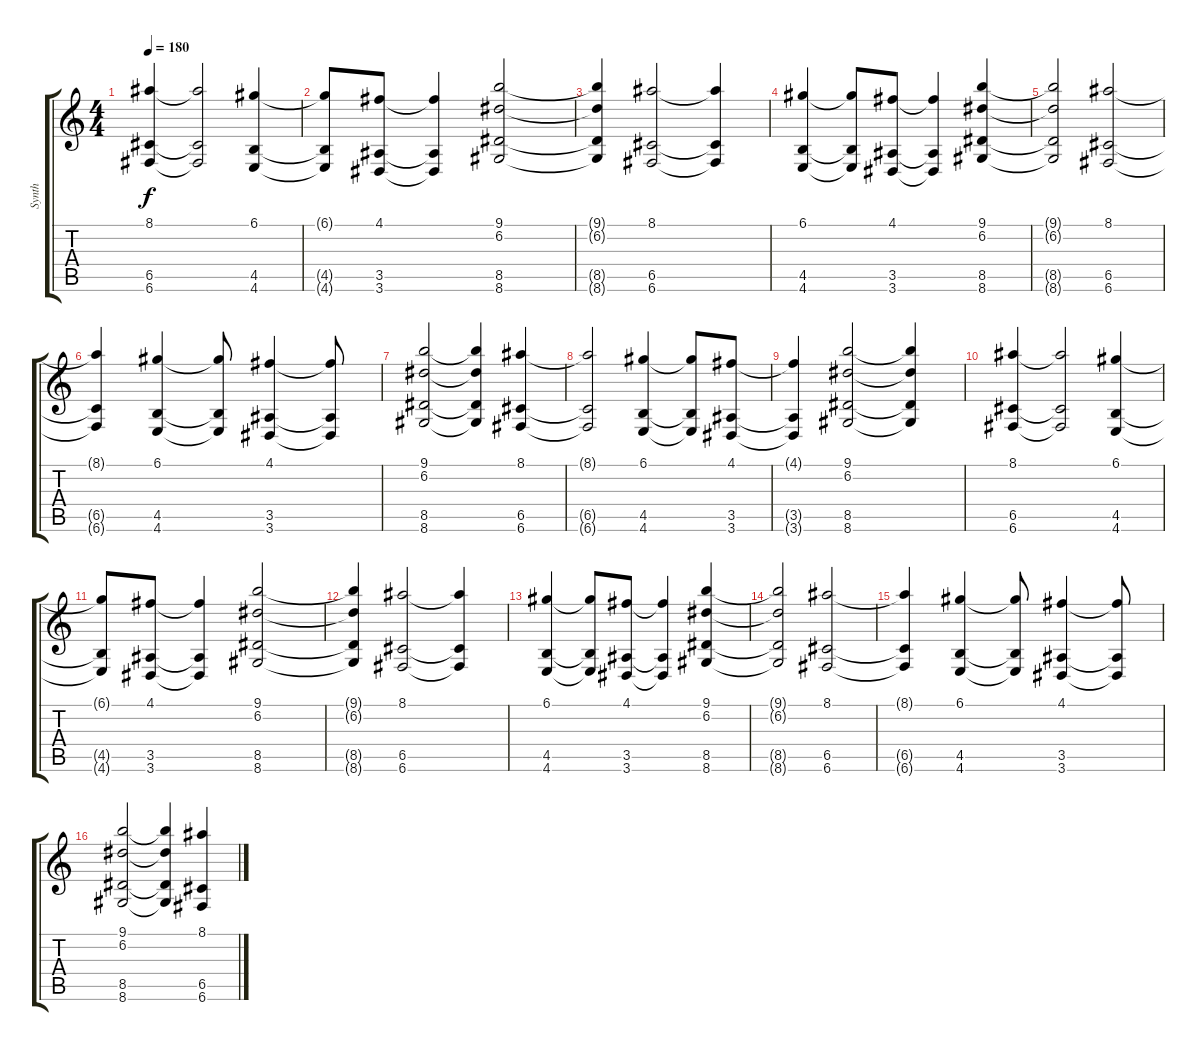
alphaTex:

\track ("Synth" "Synth") {instrument stringensemble1}
\staff {score tabs}
\tuning (D5 A4 F4 C4 G3 C3) {hide}
\ts (4 4)
\tempo 180
\clef g2
\ks c
(8.1 6.5 6.6).4{dy f} (8.1{t} 6.5{t} 6.6{t}).2 (6.1 4.5 4.6).4 |
(6.1{t} 4.5{t} 4.6{t}).8 (4.1 3.5 3.6).8 (4.1{t} 3.5{t} 3.6{t}).4 (9.1 6.2 8.5 8.6).2 |
(9.1{t} 6.2{t} 8.5{t} 8.6{t}).4 (8.1 6.5 6.6).2 (8.1{t} 6.5{t} 6.6{t}).4 |
(6.1 4.5 4.6).4 (6.1{t} 4.5{t} 4.6{t}).8 (4.1 3.5 3.6).8 (4.1{t} 3.5{t} 3.6{t}).4 (9.1 6.2 8.5 8.6).4 |
(9.1{t} 6.2{t} 8.5{t} 8.6{t}).2 (8.1 6.5 6.6).2 |
(8.1{t} 6.5{t} 6.6{t}).4 (6.1 4.5 4.6).4 (6.1{t} 4.5{t} 4.6{t}).8 (4.1 3.5 3.6).4 (4.1{t} 3.5{t} 3.6{t}).8 |
(9.1 6.2 8.5 8.6).2 (9.1{t} 6.2{t} 8.5{t} 8.6{t}).4 (8.1 6.5 6.6).4 |
(8.1{t} 6.5{t} 6.6{t}).2 (6.1 4.5 4.6).4 (6.1{t} 4.5{t} 4.6{t}).8 (4.1 3.5 3.6).8 |
(4.1{t} 3.5{t} 3.6{t}).4 (9.1 6.2 8.5 8.6).2 (9.1{t} 6.2{t} 8.5{t} 8.6{t}).4 |
(8.1 6.5 6.6).4 (8.1{t} 6.5{t} 6.6{t}).2 (6.1 4.5 4.6).4 |
(6.1{t} 4.5{t} 4.6{t}).8 (4.1 3.5 3.6).8 (4.1{t} 3.5{t} 3.6{t}).4 (9.1 6.2 8.5 8.6).2 |
(9.1{t} 6.2{t} 8.5{t} 8.6{t}).4 (8.1 6.5 6.6).2 (8.1{t} 6.5{t} 6.6{t}).4 |
(6.1 4.5 4.6).4 (6.1{t} 4.5{t} 4.6{t}).8 (4.1 3.5 3.6).8 (4.1{t} 3.5{t} 3.6{t}).4 (9.1 6.2 8.5 8.6).4 |
(9.1{t} 6.2{t} 8.5{t} 8.6{t}).2 (8.1 6.5 6.6).2 |
(8.1{t} 6.5{t} 6.6{t}).4 (6.1 4.5 4.6).4 (6.1{t} 4.5{t} 4.6{t}).8 (4.1 3.5 3.6).4 (4.1{t} 3.5{t} 3.6{t}).8 |
(9.1 6.2 8.5 8.6).2 (9.1{t} 6.2{t} 8.5{t} 8.6{t}).4 (8.1 6.5 6.6).4
